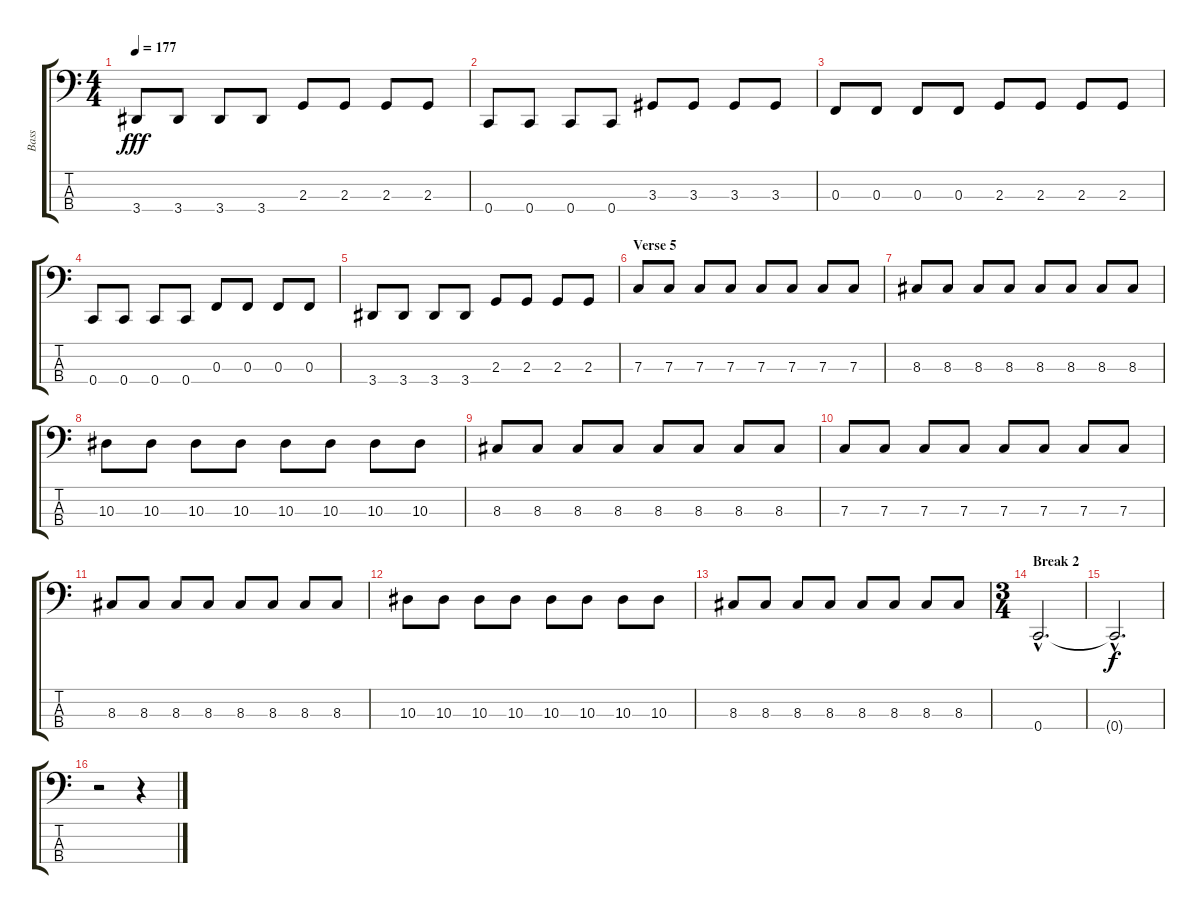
\track ("Bass" "Bass") {instrument electricbassfinger}
\staff {score tabs}
\tuning (Eb2 Bb1 F1 C1) {hide}
\ts (4 4)
\tempo 177
\clef f4
\ks c
3.4.8{dy fff} 3.4.8 3.4.8 3.4.8 2.3.8 2.3.8 2.3.8 2.3.8 |
0.4.8 0.4.8 0.4.8 0.4.8 3.3.8 3.3.8 3.3.8 3.3.8 |
0.3.8 0.3.8 0.3.8 0.3.8 2.3.8 2.3.8 2.3.8 2.3.8 |
0.4.8 0.4.8 0.4.8 0.4.8 0.3.8 0.3.8 0.3.8 0.3.8 |
3.4.8 3.4.8 3.4.8 3.4.8 2.3.8 2.3.8 2.3.8 2.3.8 |
\section ("" "Verse 5")
7.3.8 7.3.8 7.3.8 7.3.8 7.3.8 7.3.8 7.3.8 7.3.8 |
8.3.8 8.3.8 8.3.8 8.3.8 8.3.8 8.3.8 8.3.8 8.3.8 |
10.3.8 10.3.8 10.3.8 10.3.8 10.3.8 10.3.8 10.3.8 10.3.8 |
8.3.8 8.3.8 8.3.8 8.3.8 8.3.8 8.3.8 8.3.8 8.3.8 |
7.3.8 7.3.8 7.3.8 7.3.8 7.3.8 7.3.8 7.3.8 7.3.8 |
8.3.8 8.3.8 8.3.8 8.3.8 8.3.8 8.3.8 8.3.8 8.3.8 |
10.3.8 10.3.8 10.3.8 10.3.8 10.3.8 10.3.8 10.3.8 10.3.8 |
8.3.8 8.3.8 8.3.8 8.3.8 8.3.8 8.3.8 8.3.8 8.3.8 |
\ts (3 4)
\section ("" "Break 2")
0.4{hac}.2{d} |
0.4{hac t}.2{d dy f} |
r.2 r.4
